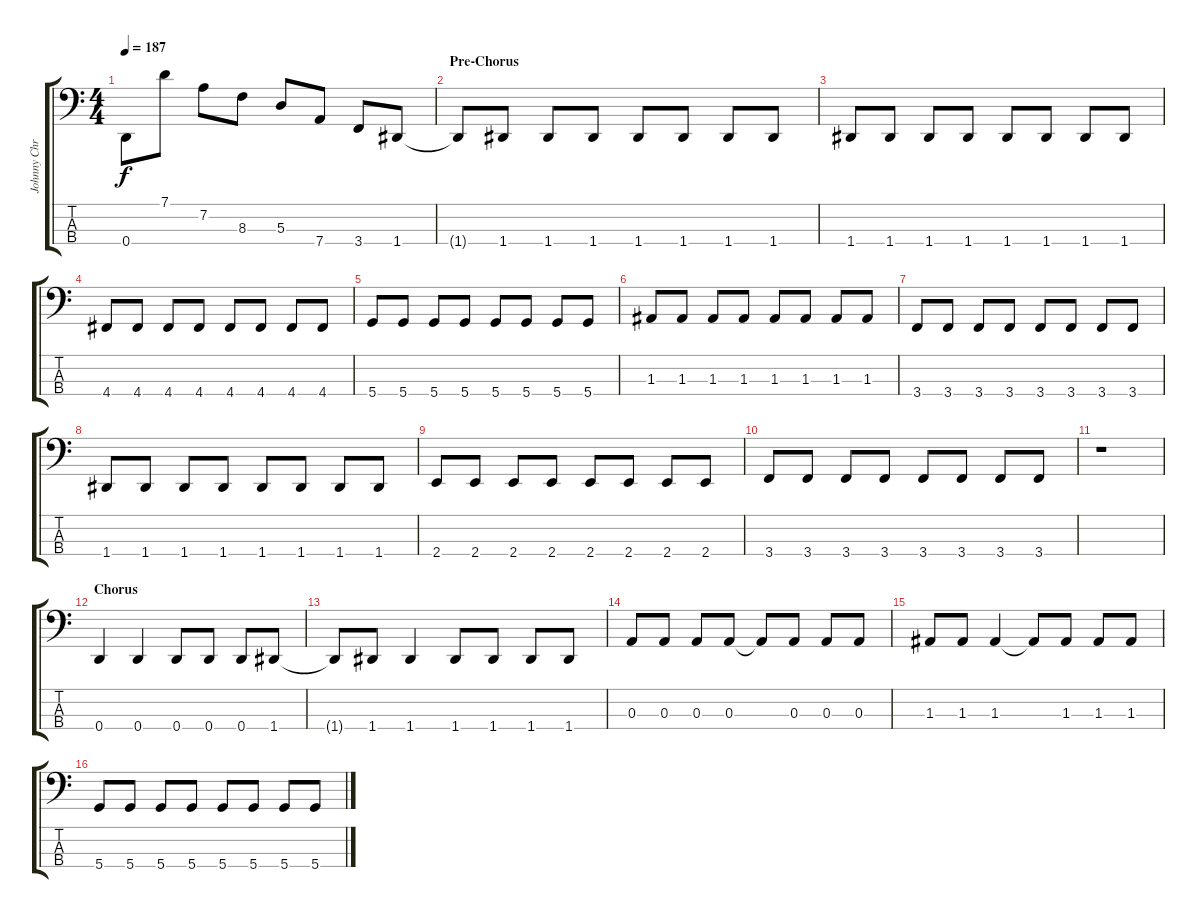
\track ("Johnny Christ (Bass)" "Johnny Chr") {instrument electricbasspick}
\staff {score tabs}
\tuning (G2 D2 A1 D1) {hide}
\ts (4 4)
\tempo 187
\clef f4
\ks c
0.4.8{dy f} 7.1.8 7.2.8 8.3.8 5.3.8 7.4.8 3.4.8 1.4.8 |
\section ("" "Pre-Chorus")
1.4{t}.8 1.4.8 1.4.8 1.4.8 1.4.8 1.4.8 1.4.8 1.4.8 |
1.4.8 1.4.8 1.4.8 1.4.8 1.4.8 1.4.8 1.4.8 1.4.8 |
4.4.8 4.4.8 4.4.8 4.4.8 4.4.8 4.4.8 4.4.8 4.4.8 |
5.4.8 5.4.8 5.4.8 5.4.8 5.4.8 5.4.8 5.4.8 5.4.8 |
1.3.8 1.3.8 1.3.8 1.3.8 1.3.8 1.3.8 1.3.8 1.3.8 |
3.4.8 3.4.8 3.4.8 3.4.8 3.4.8 3.4.8 3.4.8 3.4.8 |
1.4.8 1.4.8 1.4.8 1.4.8 1.4.8 1.4.8 1.4.8 1.4.8 |
2.4.8 2.4.8 2.4.8 2.4.8 2.4.8 2.4.8 2.4.8 2.4.8 |
3.4.8 3.4.8 3.4.8 3.4.8 3.4.8 3.4.8 3.4.8 3.4.8 |
r.1 |
\section ("" "Chorus")
0.4.4 0.4.4 0.4.8 0.4.8 0.4.8 1.4.8 |
1.4{t}.8 1.4.8 1.4.4 1.4.8 1.4.8 1.4.8 1.4.8 |
0.3.8 0.3.8 0.3.8 0.3.8 0.3{t}.8 0.3.8 0.3.8 0.3.8 |
1.3.8 1.3.8 1.3.4 1.3{t}.8 1.3.8 1.3.8 1.3.8 |
5.4.8 5.4.8 5.4.8 5.4.8 5.4.8 5.4.8 5.4.8 5.4.8
